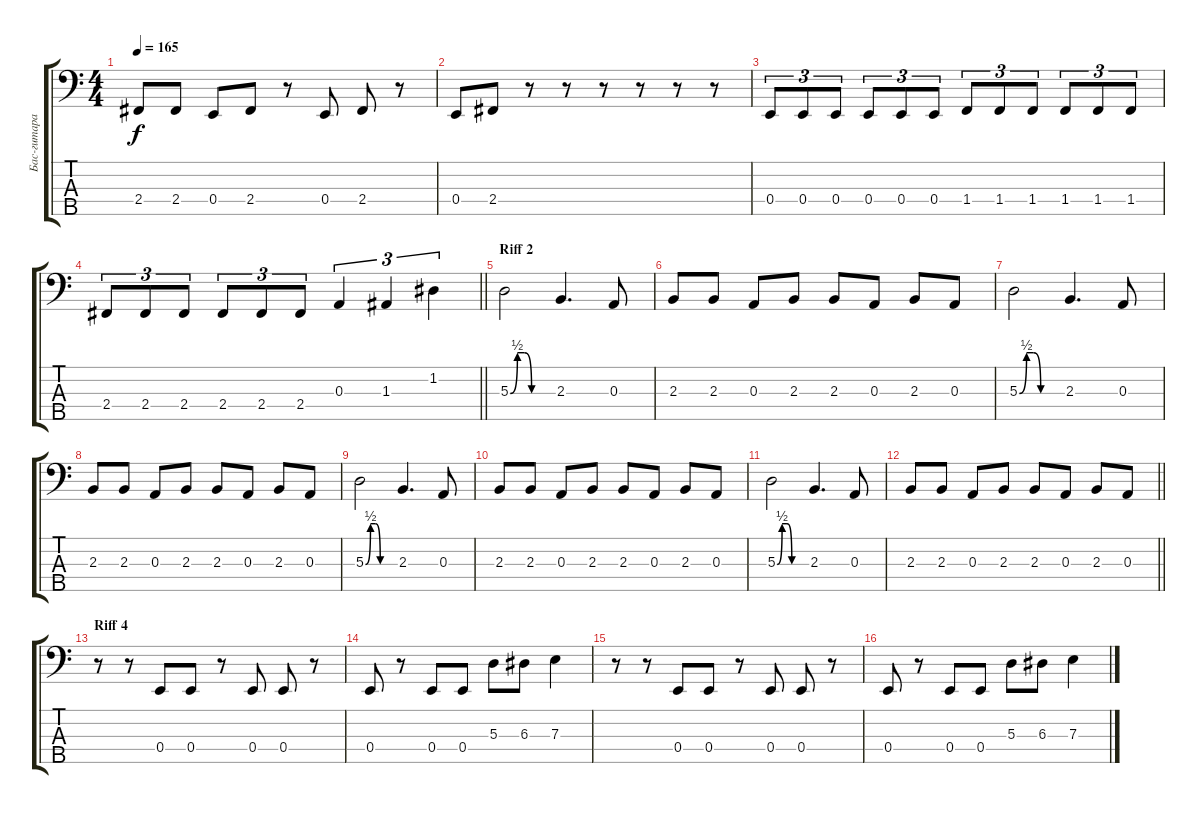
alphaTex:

\track ("Бас-гитара" "Бас-гитара") {instrument electricbassfinger}
\staff {score tabs}
\tuning (G2 D2 A1 E1 B0) {hide}
\ts (4 4)
\tempo 165
\clef f4
\ks c
2.4.8{dy f} 2.4.8 0.4.8 2.4.8 r.8 0.4.8 2.4.8 r.8 |
0.4.8 2.4.8 r.8 r.8 r.8 r.8 r.8 r.8 |
0.4.8{tu (3 2)} 0.4.8{tu (3 2)} 0.4.8{tu (3 2)} 0.4.8{tu (3 2)} 0.4.8{tu (3 2)} 0.4.8{tu (3 2)} 1.4.8{tu (3 2)} 1.4.8{tu (3 2)} 1.4.8{tu (3 2)} 1.4.8{tu (3 2)} 1.4.8{tu (3 2)} 1.4.8{tu (3 2)} |
\barLineRight lightlight
2.4.8{tu (3 2)} 2.4.8{tu (3 2)} 2.4.8{tu (3 2)} 2.4.8{tu (3 2)} 2.4.8{tu (3 2)} 2.4.8{tu (3 2)} 0.3.4{tu (3 2)} 1.3.4{tu (3 2)} 1.2.4{tu (3 2)} |
\section ("" "Riff 2")
5.3{be (custom 0 0 10 2 20 2 30 0 60 0)}.2 2.3.4{d} 0.3.8 |
2.3.8 2.3.8 0.3.8 2.3.8 2.3.8 0.3.8 2.3.8 0.3.8 |
5.3{be (custom 0 0 10 2 20 2 30 0 60 0)}.2 2.3.4{d} 0.3.8 |
2.3.8 2.3.8 0.3.8 2.3.8 2.3.8 0.3.8 2.3.8 0.3.8 |
5.3{be (custom 0 0 10 2 20 2 30 0 60 0)}.2 2.3.4{d} 0.3.8 |
2.3.8 2.3.8 0.3.8 2.3.8 2.3.8 0.3.8 2.3.8 0.3.8 |
5.3{be (custom 0 0 10 2 20 2 30 0 60 0)}.2 2.3.4{d} 0.3.8 |
\barLineRight lightlight
2.3.8 2.3.8 0.3.8 2.3.8 2.3.8 0.3.8 2.3.8 0.3.8 |
\section ("" "Riff 4")
r.8 r.8 0.4.8 0.4.8 r.8 0.4.8 0.4.8 r.8 |
0.4.8 r.8 0.4.8 0.4.8 5.3.8 6.3.8 7.3.4 |
r.8 r.8 0.4.8 0.4.8 r.8 0.4.8 0.4.8 r.8 |
0.4.8 r.8 0.4.8 0.4.8 5.3.8 6.3.8 7.3.4
